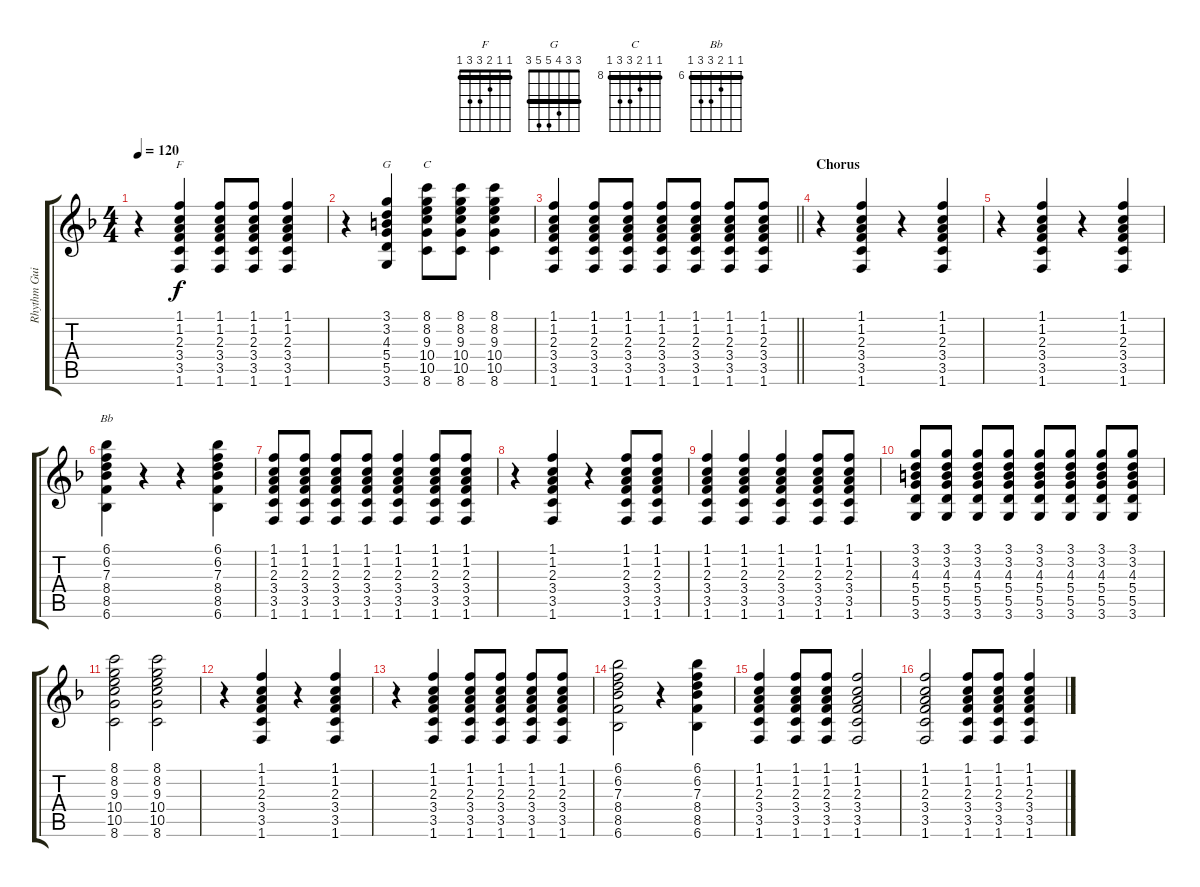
\track ("Rhythm Guitar" "Rhythm Gui") {instrument overdrivenguitar}
\staff {score tabs}
\tuning (E4 B3 G3 D3 A2 E2) {hide}
\chord ("F" 1 1 2 3 3 1) {barre 1}
\chord ("G" 3 3 4 5 5 3) {barre 3}
\chord ("C" 8 8 9 10 10 8) {firstfret 8 barre 8}
\chord ("Bb" 6 6 7 8 8 6) {firstfret 6 barre 6}
\ts (4 4)
\tempo 120
\clef g2
\ks f
r.4{dy f} (1.1 1.2 2.3 3.4 3.5 1.6).4{ch "F"} (1.1 1.2 2.3 3.4 3.5 1.6).8 (1.1 1.2 2.3 3.4 3.5 1.6).8 (1.1 1.2 2.3 3.4 3.5 1.6).4 |
r.4 (3.1 3.2 4.3 5.4 5.5 3.6).4{ch "G"} (8.1 8.2 9.3 10.4 10.5 8.6).8{ch "C"} (8.1 8.2 9.3 10.4 10.5 8.6).8 (8.1 8.2 9.3 10.4 10.5 8.6).4 |
\barLineRight lightlight
(1.1 1.2 2.3 3.4 3.5 1.6).4 (1.1 1.2 2.3 3.4 3.5 1.6).8 (1.1 1.2 2.3 3.4 3.5 1.6).8 (1.1 1.2 2.3 3.4 3.5 1.6).8 (1.1 1.2 2.3 3.4 3.5 1.6).8 (1.1 1.2 2.3 3.4 3.5 1.6).8 (1.1 1.2 2.3 3.4 3.5 1.6).8 |
\section ("" "Chorus")
r.4 (1.1 1.2 2.3 3.4 3.5 1.6).4 r.4 (1.1 1.2 2.3 3.4 3.5 1.6).4 |
r.4 (1.1 1.2 2.3 3.4 3.5 1.6).4 r.4 (1.1 1.2 2.3 3.4 3.5 1.6).4 |
(6.1 6.2 7.3 8.4 8.5 6.6).4{ch "Bb"} r.4 r.4 (6.1 6.2 7.3 8.4 8.5 6.6).4 |
(1.1 1.2 2.3 3.4 3.5 1.6).8 (1.1 1.2 2.3 3.4 3.5 1.6).8 (1.1 1.2 2.3 3.4 3.5 1.6).8 (1.1 1.2 2.3 3.4 3.5 1.6).8 (1.1 1.2 2.3 3.4 3.5 1.6).4 (1.1 1.2 2.3 3.4 3.5 1.6).8 (1.1 1.2 2.3 3.4 3.5 1.6).8 |
r.4 (1.1 1.2 2.3 3.4 3.5 1.6).4 r.4 (1.1 1.2 2.3 3.4 3.5 1.6).8 (1.1 1.2 2.3 3.4 3.5 1.6).8 |
(1.1 1.2 2.3 3.4 3.5 1.6).4 (1.1 1.2 2.3 3.4 3.5 1.6).4 (1.1 1.2 2.3 3.4 3.5 1.6).4 (1.1 1.2 2.3 3.4 3.5 1.6).8 (1.1 1.2 2.3 3.4 3.5 1.6).8 |
(3.1 3.2 4.3 5.4 5.5 3.6).8 (3.1 3.2 4.3 5.4 5.5 3.6).8 (3.1 3.2 4.3 5.4 5.5 3.6).8 (3.1 3.2 4.3 5.4 5.5 3.6).8 (3.1 3.2 4.3 5.4 5.5 3.6).8 (3.1 3.2 4.3 5.4 5.5 3.6).8 (3.1 3.2 4.3 5.4 5.5 3.6).8 (3.1 3.2 4.3 5.4 5.5 3.6).8 |
(8.1 8.2 9.3 10.4 10.5 8.6).2 (8.1 8.2 9.3 10.4 10.5 8.6).2 |
r.4 (1.1 1.2 2.3 3.4 3.5 1.6).4 r.4 (1.1 1.2 2.3 3.4 3.5 1.6).4 |
r.4 (1.1 1.2 2.3 3.4 3.5 1.6).4 (1.1 1.2 2.3 3.4 3.5 1.6).8 (1.1 1.2 2.3 3.4 3.5 1.6).8 (1.1 1.2 2.3 3.4 3.5 1.6).8 (1.1 1.2 2.3 3.4 3.5 1.6).8 |
(6.1 6.2 7.3 8.4 8.5 6.6).2 r.4 (6.1 6.2 7.3 8.4 8.5 6.6).4 |
(1.1 1.2 2.3 3.4 3.5 1.6).4 (1.1 1.2 2.3 3.4 3.5 1.6).8 (1.1 1.2 2.3 3.4 3.5 1.6).8 (1.1 1.2 2.3 3.4 3.5 1.6).2 |
(1.1 1.2 2.3 3.4 3.5 1.6).2 (1.1 1.2 2.3 3.4 3.5 1.6).8 (1.1 1.2 2.3 3.4 3.5 1.6).8 (1.1 1.2 2.3 3.4 3.5 1.6).4
